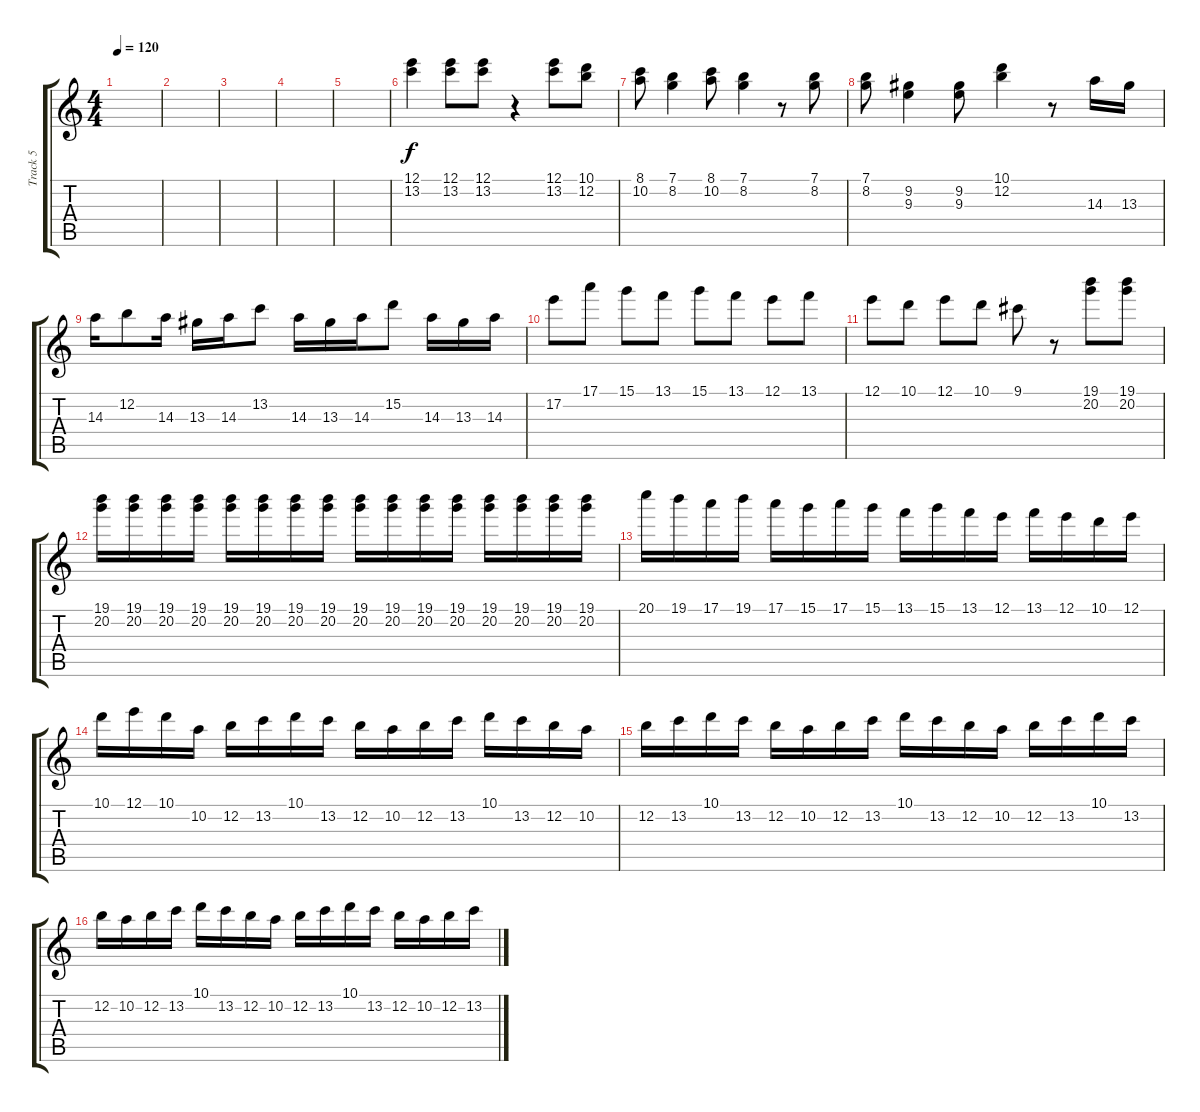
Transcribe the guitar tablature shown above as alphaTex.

\track ("Track 5" "Track 5") {instrument overdrivenguitar}
\staff {score tabs}
\tuning (E4 B3 G3 D3 A2 D2) {hide}
\ts (4 4)
\tempo 120
\clef g2
\ks c
|
|
|
|
|
(12.1 13.2).4 (12.1 13.2).8 (12.1 13.2).8 r.4 (12.1 13.2).8 (10.1 12.2).8 |
(8.1 10.2).8 (7.1 8.2).4 (8.1 10.2).8 (7.1 8.2).4 r.8 (7.1 8.2).8 |
(7.1 8.2).8 (9.2 9.3).4 (9.2 9.3).8 (10.1 12.2).4 r.8 14.3.16 13.3.16 |
14.3.16 12.2.8 14.3.16 13.3.16 14.3.16 13.2.8 14.3.16 13.3.16 14.3.16 15.2.8 14.3.16 13.3.16 14.3.16 |
17.2.8 17.1.8 15.1.8 13.1.8 15.1.8 13.1.8 12.1.8 13.1.8 |
12.1.8 10.1.8 12.1.8 10.1.8 9.1.8 r.8 (19.1 20.2).8 (19.1 20.2).8 |
(19.1 20.2).16 (19.1 20.2).16 (19.1 20.2).16 (19.1 20.2).16 (19.1 20.2).16 (19.1 20.2).16 (19.1 20.2).16 (19.1 20.2).16 (19.1 20.2).16 (19.1 20.2).16 (19.1 20.2).16 (19.1 20.2).16 (19.1 20.2).16 (19.1 20.2).16 (19.1 20.2).16 (19.1 20.2).16 |
20.1.16 19.1.16 17.1.16 19.1.16 17.1.16 15.1.16 17.1.16 15.1.16 13.1.16 15.1.16 13.1.16 12.1.16 13.1.16 12.1.16 10.1.16 12.1.16 |
10.1.16 12.1.16 10.1.16 10.2.16 12.2.16 13.2.16 10.1.16 13.2.16 12.2.16 10.2.16 12.2.16 13.2.16 10.1.16 13.2.16 12.2.16 10.2.16 |
12.2.16 13.2.16 10.1.16 13.2.16 12.2.16 10.2.16 12.2.16 13.2.16 10.1.16 13.2.16 12.2.16 10.2.16 12.2.16 13.2.16 10.1.16 13.2.16 |
12.2.16 10.2.16 12.2.16 13.2.16 10.1.16 13.2.16 12.2.16 10.2.16 12.2.16 13.2.16 10.1.16 13.2.16 12.2.16 10.2.16 12.2.16 13.2.16
